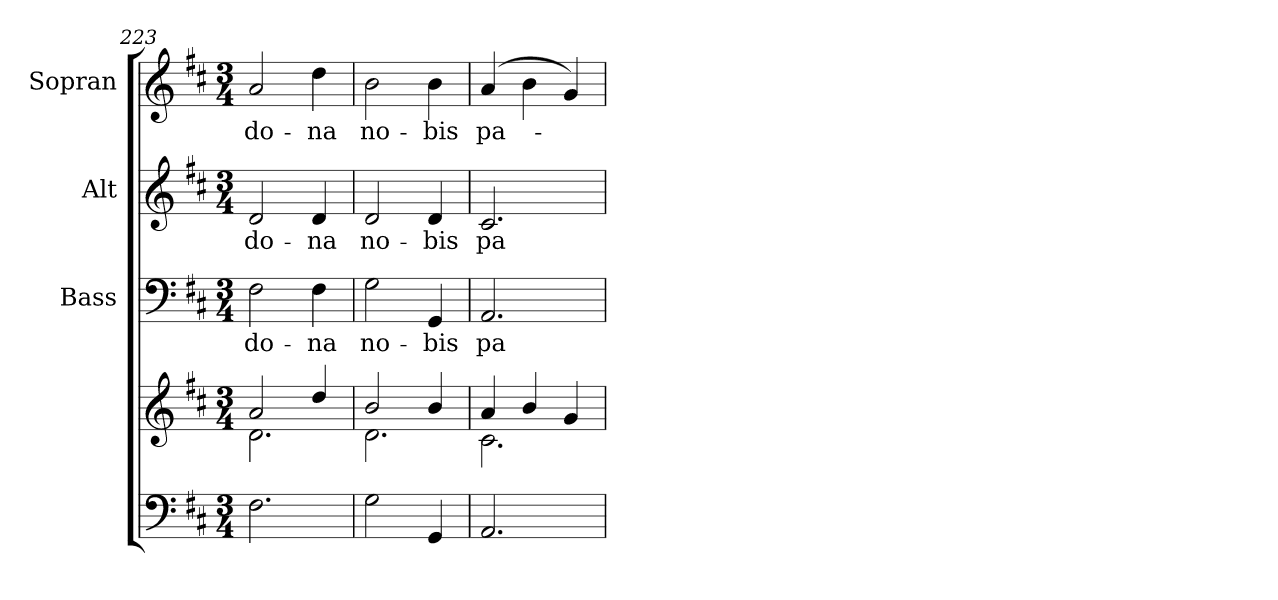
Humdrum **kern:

**kern	**kern	**kern	**text	**kern	**text	**kern	**text
*part4	*part4	*part3	*part3	*part2	*part2	*part1	*part1
*staff5	*staff4	*staff3	*staff3	*staff2	*staff2	*staff1	*staff1
*	*	*I"Bass	*	*I"Alt	*	*I"Sopran	*
*	*	*I'B.	*	*I'A.	*	*I'S.	*
*clefF4	*clefG2	*clefF4	*	*clefG2	*	*clefG2	*
*k[f#c#]	*k[f#c#]	*k[f#c#]	*	*k[f#c#]	*	*k[f#c#]	*
*D:	*D:	*D:	*	*D:	*	*D:	*
*M3/4	*M3/4	*M3/4	*	*M3/4	*	*M3/4	*
=223	=223	=223	=223	=223	=223	=223	=223
*	*^	*	*	*	*	*	*
!	!	!	!	!LO:LY:b	!	!LO:LY:b	!	!LO:LY:b
2.F#\	2a/	2.d\	2F#\	do-	2d/	do-	2a/	do-
!	!	!	!	!LO:LY:b	!	!LO:LY:b	!	!LO:LY:b
.	4dd/	.	4F#\	-na	4d/	-na	4dd\	-na
=224	=224	=224	=224	=224	=224	=224	=224	=224
!	!	!	!	!LO:LY:b	!	!LO:LY:b	!	!LO:LY:b
2G\	2b/	2.d\	2G\	no-	2d/	no-	2b\	no-
!	!	!	!	!LO:LY:b	!	!LO:LY:b	!	!LO:LY:b
4GG/	4b/	.	4GG/	-bis	4d/	-bis	4b\	-bis
!!LO:PB:g=z
=225	=225	=225	=225	=225	=225	=225	=225	=225
!	!	!	!	!LO:LY:b	!	!LO:LY:b	!	!LO:LY:b
2.AA/	4a/	2.c#\	2.AA/	pa-	2.c#/	pa-	(4a/	pa-
.	4b/	.	.	.	.	.	4b\	.
.	4g/	.	.	.	.	.	4g/)	.
*	*v	*v	*	*	*	*	*	*
=	=	=	=	=	=	=	=
*-	*-	*-	*-	*-	*-	*-	*-
